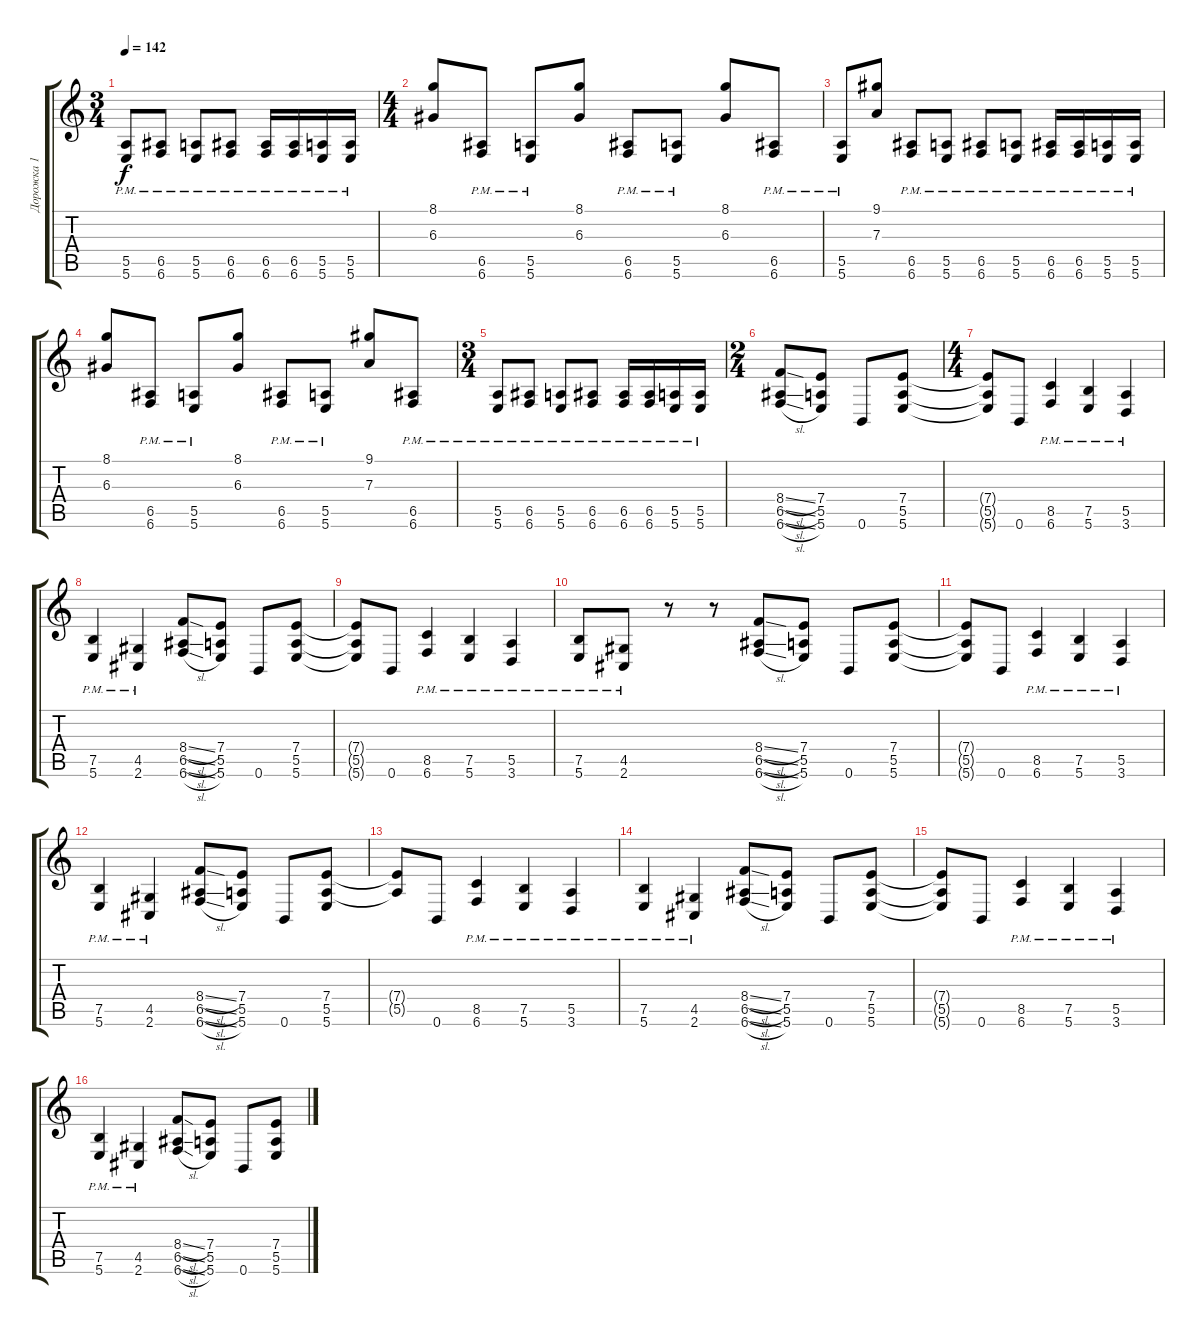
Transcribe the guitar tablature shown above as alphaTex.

\track ("Дорожка 1" "Дорожка 1") {instrument distortionguitar}
\staff {score tabs}
\tuning (B3 Gb3 D3 A2 E2 B1) {hide}
\ts (3 4)
\tempo 142
\clef g2
\ks c
(5.5{pm} 5.6).8{dy f} (6.5{pm} 6.6).8 (5.5{pm} 5.6).8 (6.5{pm} 6.6).8 (6.5{pm} 6.6).16 (6.5{pm} 6.6).16 (5.5{pm} 5.6).16 (5.5{pm} 5.6).16 |
\ts (4 4)
(8.1 6.3).8 (6.5{pm} 6.6).8 (5.5{pm} 5.6).8 (8.1 6.3).8 (6.5{pm} 6.6).8 (5.5{pm} 5.6).8 (8.1 6.3).8 (6.5{pm} 6.6).8 |
(5.5{pm} 5.6).8 (9.1 7.3).8 (6.5{pm} 6.6).8 (5.5{pm} 5.6).8 (6.5{pm} 6.6).8 (5.5{pm} 5.6).8 (6.5{pm} 6.6).16 (6.5{pm} 6.6).16 (5.5{pm} 5.6).16 (5.5{pm} 5.6).16 |
(8.1 6.3).8 (6.5{pm} 6.6).8 (5.5{pm} 5.6).8 (8.1 6.3).8 (6.5{pm} 6.6).8 (5.5{pm} 5.6).8 (9.1 7.3).8 (6.5{pm} 6.6).8 |
\ts (3 4)
(5.5{pm} 5.6).8 (6.5{pm} 6.6).8 (5.5{pm} 5.6).8 (6.5{pm} 6.6).8 (6.5{pm} 6.6).16 (6.5{pm} 6.6).16 (5.5{pm} 5.6).16 (5.5{pm} 5.6).16 |
\ts (2 4)
(8.4{sl} 6.5{sl} 6.6{sl}).8 (7.4 5.5 5.6).8 0.6.8 (7.4 5.5 5.6).8 |
\ts (4 4)
(7.4{t} 5.5{t} 5.6{t}).8 0.6.8 (8.5{pm} 6.6).4 (7.5{pm} 5.6).4 (5.5{pm} 3.6).4 |
(7.5{pm} 5.6).4 (4.5{pm} 2.6).4 (8.4{sl} 6.5{sl} 6.6{sl}).8 (7.4 5.5 5.6).8 0.6.8 (7.4 5.5 5.6).8 |
(7.4{t} 5.5{t} 5.6{t}).8 0.6.8 (8.5{pm} 6.6).4 (7.5{pm} 5.6).4 (5.5{pm} 3.6).4 |
(7.5{pm} 5.6).8 (4.5{pm} 2.6).8 r.8 r.8 (8.4{sl} 6.5{sl} 6.6{sl}).8 (7.4 5.5 5.6).8 0.6.8 (7.4 5.5 5.6).8 |
(7.4{t} 5.5{t} 5.6{t}).8 0.6.8 (8.5{pm} 6.6).4 (7.5{pm} 5.6).4 (5.5{pm} 3.6).4 |
(7.5{pm} 5.6).4 (4.5{pm} 2.6).4 (8.4{sl} 6.5{sl} 6.6{sl}).8 (7.4 5.5 5.6).8 0.6.8 (7.4 5.5 5.6).8 |
(7.4{t} 5.5{t}).8 0.6.8 (8.5{pm} 6.6).4 (7.5{pm} 5.6).4 (5.5{pm} 3.6).4 |
(7.5{pm} 5.6).4 (4.5{pm} 2.6).4 (8.4{sl} 6.5{sl} 6.6{sl}).8 (7.4 5.5 5.6).8 0.6.8 (7.4 5.5 5.6).8 |
(7.4{t} 5.5{t} 5.6{t}).8 0.6.8 (8.5{pm} 6.6).4 (7.5{pm} 5.6).4 (5.5{pm} 3.6).4 |
(7.5{pm} 5.6).4 (4.5{pm} 2.6).4 (8.4{sl} 6.5{sl} 6.6{sl}).8 (7.4 5.5 5.6).8 0.6.8 (7.4 5.5 5.6).8
